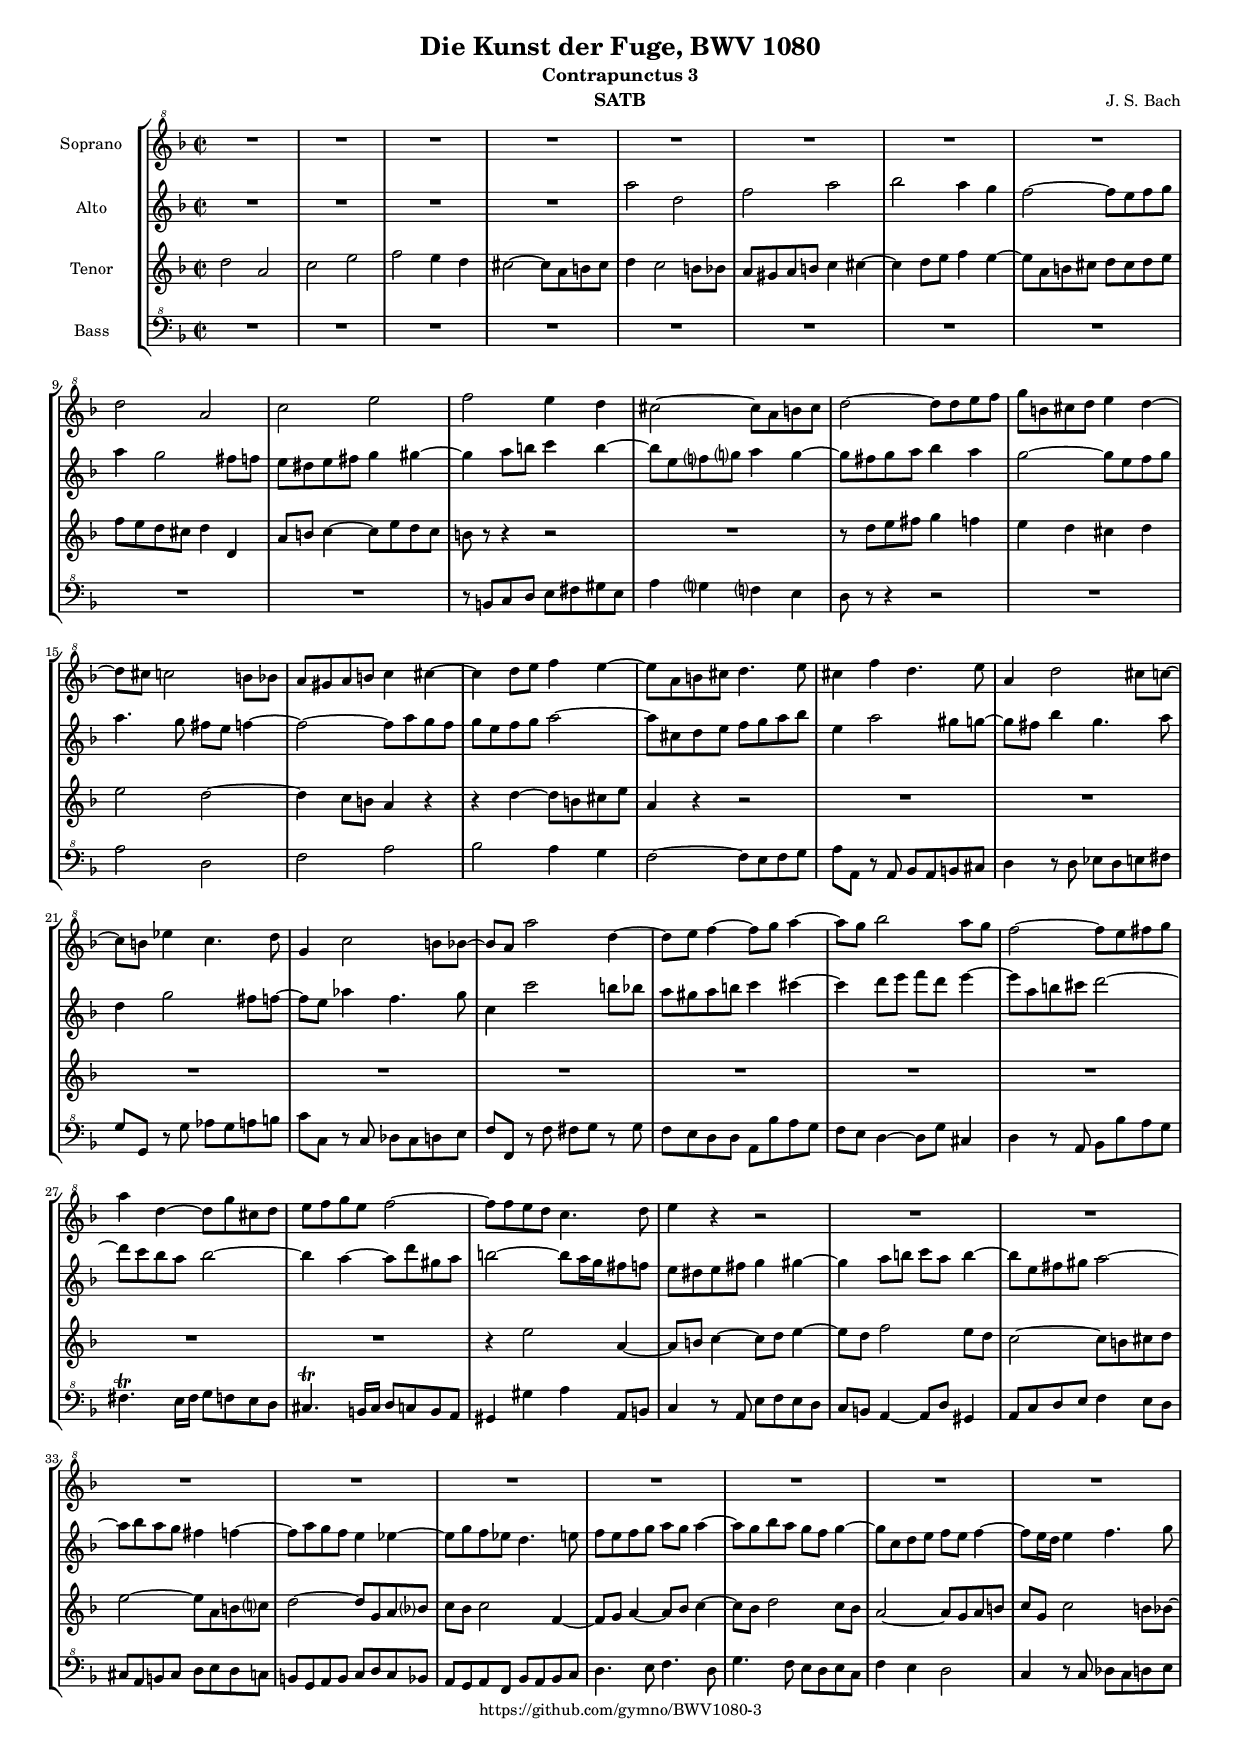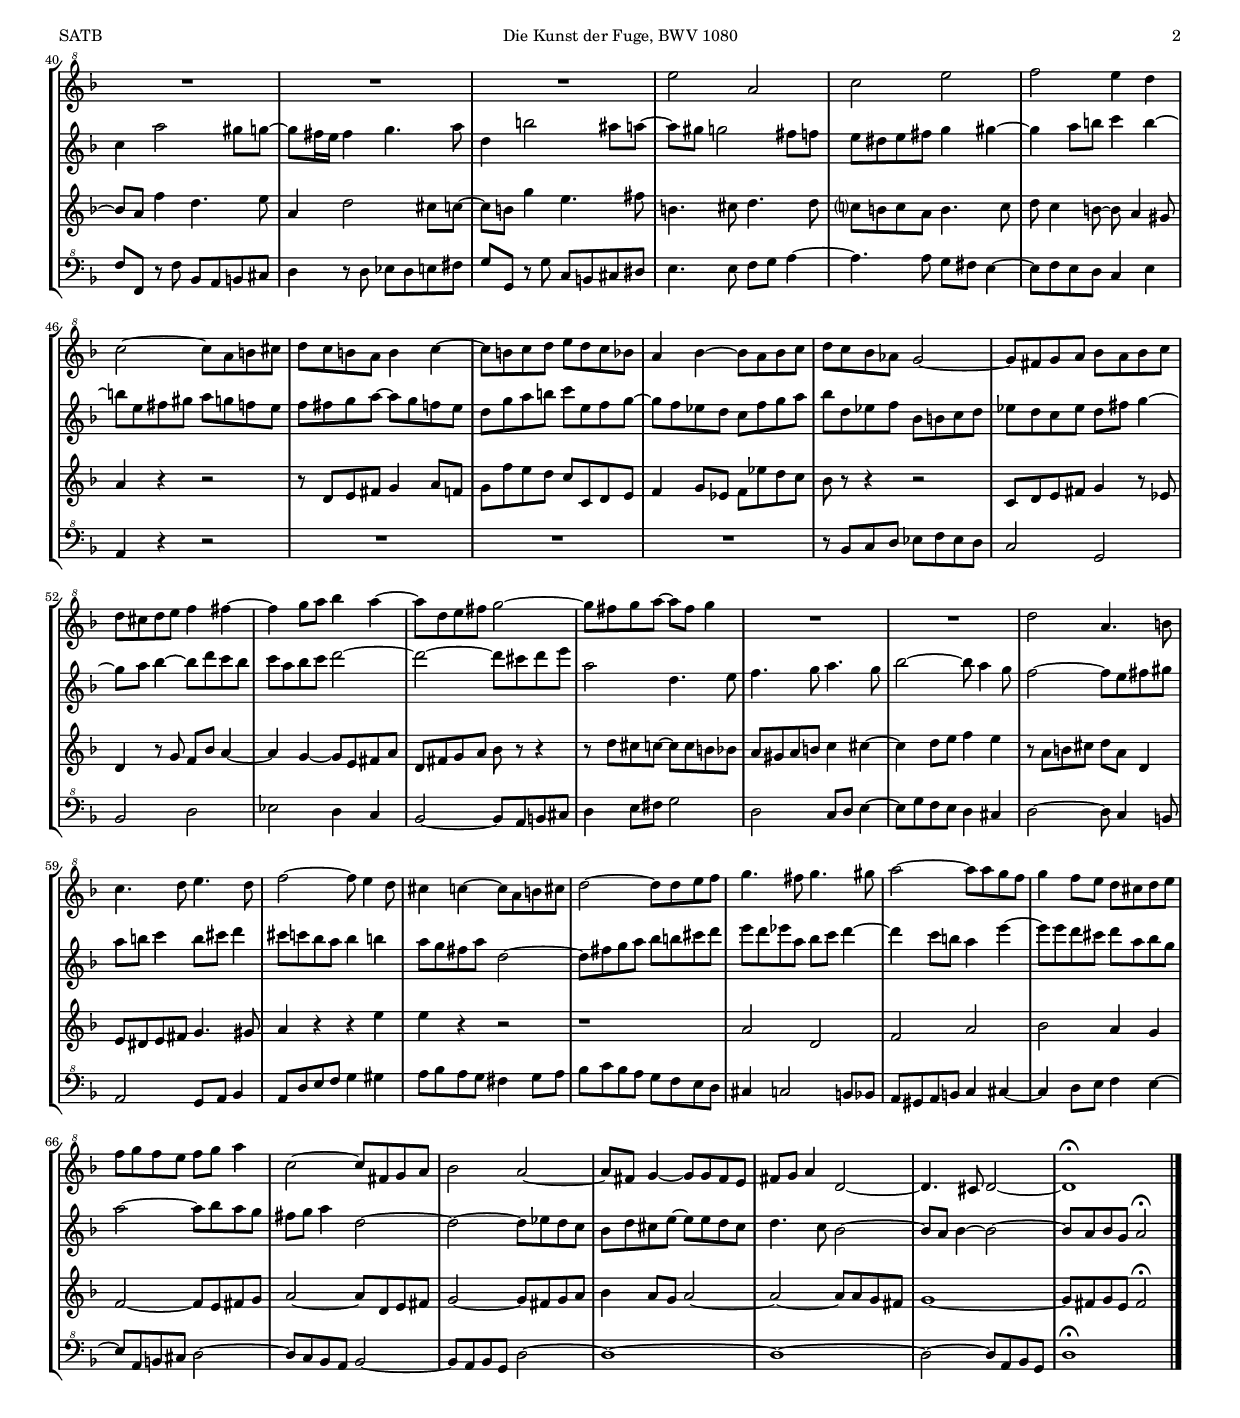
\version "2.20.0"

\version "2.21.2"

soprano=\new Voice \compressMMRests { \relative c'''{
  \set Staff.instrumentName=#"Soprano"
  \set Staff.midiInstrument = #"recorder"
  \time 2/2
  \key d \minor
  % https://lilypond.org/doc/v2.21/Documentation/notation/displaying-pitches
  \clef "treble^8"


%\set Score.skipTypesetting = ##t

    %%1
  R1*8|d2 a |
  %%10
  c e|f e4 d|cis2~ cis8 a b cis|d2~ d8 d e f|
  g b, cis d e4 d~|d8 cis c2 b8 bes|a gis a b c4 cis~|
  cis d8 e f4 e~|e8 a, b cis d4. e8|cis4 f d4. e8|
  %%20
  a,4 d2 cis8 c~|c b es4 c4. d8|g,4 c2 b8 bes~|bes a a'2 d,4~|
  d8 e f4~ f8 g a4~|a8 g bes2 a8 g|f2~ f8 e fis g|
  a4 d,~ d8 g cis, d|e f g e f2~|f8 f e d c4. d8|
  %%30
  e4 r r2|R1*12|
  %%40
  e2 a,|c e|f e4 d|c2~ c8 a b cis|d c b a b4 c~|
  c8 b c d e d c bes|a4 bes~ bes8 a bes c|
  %%50
  d c bes as g2~|g8 fis g a bes a bes c|d cis d e f4 fis~|
  fis g8 a bes4 a~|a8 d, e fis g2~|g8 fis g a~ a fis g4|
  R1*2|d2 a4. b8|c4. d8 e4. d8|
  %%60
  f2~ f8 e4 d8|cis4 c4~ c8 a b cis|d2~ d8 d e f|
  g4. fis8 g4. gis8|a2~ a8 a g f|g4 f8 e d cis d e|
  f g f e f g a4|c,2~ c8 fis, g a|bes2 a~|a8 fis g4~ g8 g fis e|
  %%70
  fis g a4 d,2~|d4. cis8 d2~|d1\fermata
  
\set Score.skipTypesetting = ##f
\bar "|." }}   %*********************************


\version "2.21.2"

alto=\new Voice \compressMMRests { \relative c''' {
  \set Staff.instrumentName=#"Alto"
  \set Staff.midiInstrument = #"recorder"
  \time 2/2
  \key d \minor

%\set Score.skipTypesetting = ##t
  %%0
  
  R1*4 |
  a2 d,|f a|bes a4 g|f2~ f8 e f g|a4 g2 fis8 f|
  %%10
  e dis e fis g4 gis4~|gis a8 b c4 b~|
  b8 e, f? g? a4 g~|g8 fis g a bes4 a|g2~ g8 e f g|
  a4. g8 fis e f4~|f2~ f8 a g f|g e f g a2~|
  a8 cis, d e f g a bes|e,4 a2 gis8 g~|
  %%20
  g fis bes4 g4. a8|d,4 g2 fis8 f~|f e as4 f4. g8|
  c,4 c'2 b8 bes|a gis a b c4 cis~|cis d8 e f d e4~|
  e8 a, b cis d2~|d8 c bes a bes2~|bes4 a~ a8 d gis, a|
  b2~ b8 a16 g fis8 f|
  %%30
  e dis e fis g4 gis~|gis a8 b c a b4~|b8 e, fis gis a2~|
  a8 bes a g fis4 f~|f8 a g f e4 es~|es8 g f es d4. e8|
  f e f g a g a4~|a8 g bes a g f g4~|g8 c, d e f e f4~|
  f8 e16 d e4 f4. g8|
  %%40
  c,4 a'2 gis8 g~|g fis16 e fis4 g4. a8|d,4 b'2 ais8 a~|
  a gis g2 fis8 f|e dis e fis g4 gis~|gis a8 b c4 b~|
  b8 e, fis gis a g f e|f fis g a~ a g f e|d g a b c e, f g~|
  g f es d c f g a|
  %%50
  bes d, es f bes, b c d|es d c es d fis g4~|
  g8 a bes4~ bes8 d c bes|c a bes c d2~|d~ d8 cis d e|a,2 d,4. e8|
  f4. g8 a4. g8|bes2~ bes8 a4 g8|f2~ f8 e fis gis|a b c4 b8 cis d4|
  %%60
  cis8 c bes a bes4 b|a8 g fis a d,2~|d8 fis g a bes b cis d|
  e d es a, bes c d4~|d c8 b a4 e'~|e8 e d cis d a bes g|
  a2~ a8 bes a g|fis g a4 d,2~|d~ d8 es d c|
  bes d cis e~ e e d cis|
  %%70
  d4. c8 bes2~|bes8 a bes4~ bes2~|bes8 a bes g a2\fermata
  
\set Score.skipTypesetting = ##f
\bar "|." }}   %*********************************


\version "2.21.2"

tenor=\new Voice \compressMMRests { \relative c'' {
  \set Staff.instrumentName=#"Tenor"
  \set Staff.midiInstrument = #"recorder"
  \time 2/2
  \key d \minor

%\set Score.skipTypesetting = ##t
  %%0
  
  d2 a|c e|f e4 d|cis2~ cis8 a b cis|
  d4 c2 b8 bes|a gis a b c4 cis~|cis d8 e f4 e~|
  e8 a, b cis d cis d e|f e d cis d4 d,|a'8 b c4~ c8 e d c|
  b r r4 r2|R1|r8 d e fis g4 f|e d cis d|
  e2 d~|d4 c8 b a4 r|r d~ d8 b cis e|a,4 r r2|
  R1|
  %%20
  R1|R1*8|r4 e'2 a,4~|
  %%30
  a8 b c4~ c8 d e4~|e8 d f2 e8 d|c2~ c8 b cis d|
  e2~ e8 a, b! c?|d2~ d8 g, a bes?|c bes c2 f,4~|
  f8 g a4~ a8 bes c4~|c8 bes d2 c8 bes|
  a2~ a8 g a b|c g c2 b8 bes~|
  %%40
  bes a f'4 d4. e8|a,4 d2 cis8 c~|c b g'4 e4. fis8|
  b,4. cis8 d4. d8|c? b c a b4. c8|d c4 b8~ b a4 gis8|
  a4 r r2|r8 d, e fis g4 a8 f|g f' e d c c, d e|
  f4 g8 es f es' d c|
  %%50
  bes r r4 r2|c,8 d e fis g4 r8 es|d4 r8 g f bes a4~|
  a g~ g8 e fis a|d, fis g a bes r r4|
  r8 d cis c~ c c b bes|a gis a b c4 cis~|
  cis d8 e f4 e|r8 a, b cis d a d,4|e8 dis e fis g4. gis8|
  %%60
  a4 r r e'| e r r2|r1|a,2 d,|f a|bes a4 g|f2~ f8 e fis g|
  a2~ a8 d, e fis|g2~ g8 fis g a|bes4 a8 g a2~|
  %%70
  a~ a8 a g fis|g1~|g8 fis g e fis2\fermata
  
  
\set Score.skipTypesetting = ##f
\bar "|." }}   %*********************************


\version "2.21.2"

base=\new Voice \compressMMRests { \relative c'{
  \set Staff.instrumentName=#"Bass"
  \set Staff.midiInstrument = #"recorder"
  \time 2/2
  \key d \minor
  \clef "bass^8"


%\set Score.skipTypesetting = ##t
  %%0
  R1*9|R1|
  %%10
  r8 b c d e fis gis e|a4 g? f? e|d8 r r4 r2|R1|
  a'2 d,|f a|bes a4 g|f2~ f8 e f g|a a, r a bes a b cis|
  %%20
  d4 r8 d es d e fis|g g, r g' as g a b|c c, r c des c d e|
  f f, r f' fis g r g|f e d d a bes' a g|f e d4~ d8 g cis,4|
  d r8 a bes bes' a g |fis4.\trill e16 fis g8 f e d|
  cis4.\trill b16 cis d8 c b a|gis4 gis' a a,8 b|
  %%30
  c4 r8 a e' f e d|c b a4~ a8 d gis,4|
  a8 c d e f4 e8 d|cis a b cis d e d c|b g a b c d c bes|
  a g a f bes a bes c|d4. e8 f4. d8|g4. f8 e d e c|
  f4 e d2|c4 r8 c des c d e|
  %%40
  f f, r f' bes, a b cis|d4 r8 d es d e fis|
  g g, r g' c, b cis dis|e4. e8 f g a4~|
  a4. a8 g fis e4~|e8 f e d c4 e|a, r r2|R1*3|
  %%50
  r8 bes c d es f es d|c2 g|bes d|es d4 c|
  bes2~ bes8 a b cis|d4 e8 fis g2|d c8 d e4~|e8 g f e d4 cis|
  d2~ d8 c4 b8|a2 g8 a bes4|
  %%60
  a8 d e f g4 gis|a8 bes a g fis4 g8 a|bes c bes a g f e d|
  cis4 c2 b8 bes|a gis a b c4 cis~|cis d8 e f4 e~|e8 a, b cis d2~|
  d8 c bes a bes2~|bes8 a bes g d'2~|d1~|d1~
  %%70
  d2~ d8 a bes g|d'1\fermata


  
\set Score.skipTypesetting = ##f
\bar "|." }}   %*********************************




global= {
  \time 4/4
  \key d \minor
}

music = {
  <<
    \tag #'score \tag #'sop \new Staff { << \global \soprano >> }
    \tag #'score \tag #'alt \new Staff { << \global \alto>> }
    \tag #'score \tag #'ten \new Staff { << \global \tenor>> }
    \tag #'score \tag #'bas \new Staff { << \global \base>> }
  >>
}
%%showFirstLength = R1*21

#(set-global-staff-size 14)
\book {
  \header{
    title = "Die Kunst der Fuge, BWV 1080"
    composer = "J. S. Bach"
    instrument = "SATB"
    subtitle = "Contrapunctus 3"
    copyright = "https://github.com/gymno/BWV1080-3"
  }


  \paper {
    oddHeaderMarkup = \markup \fill-line
    { 
      \on-the-fly #not-first-page \fromproperty #'header:instrument 
      \on-the-fly #not-first-page \fromproperty #'header:title 
      \on-the-fly #print-page-number-check-first \fromproperty #'page:page-number-string     
    }
    evenHeaderMarkup = \oddHeaderMarkup
  }

  \score {
    \new StaffGroup \keepWithTag #'score \music
    \layout { }
    \midi {
      \context {
        \Score
        tempoWholesPerMinute = #(ly:make-moment 120 4)
      }
    }
  }
}


